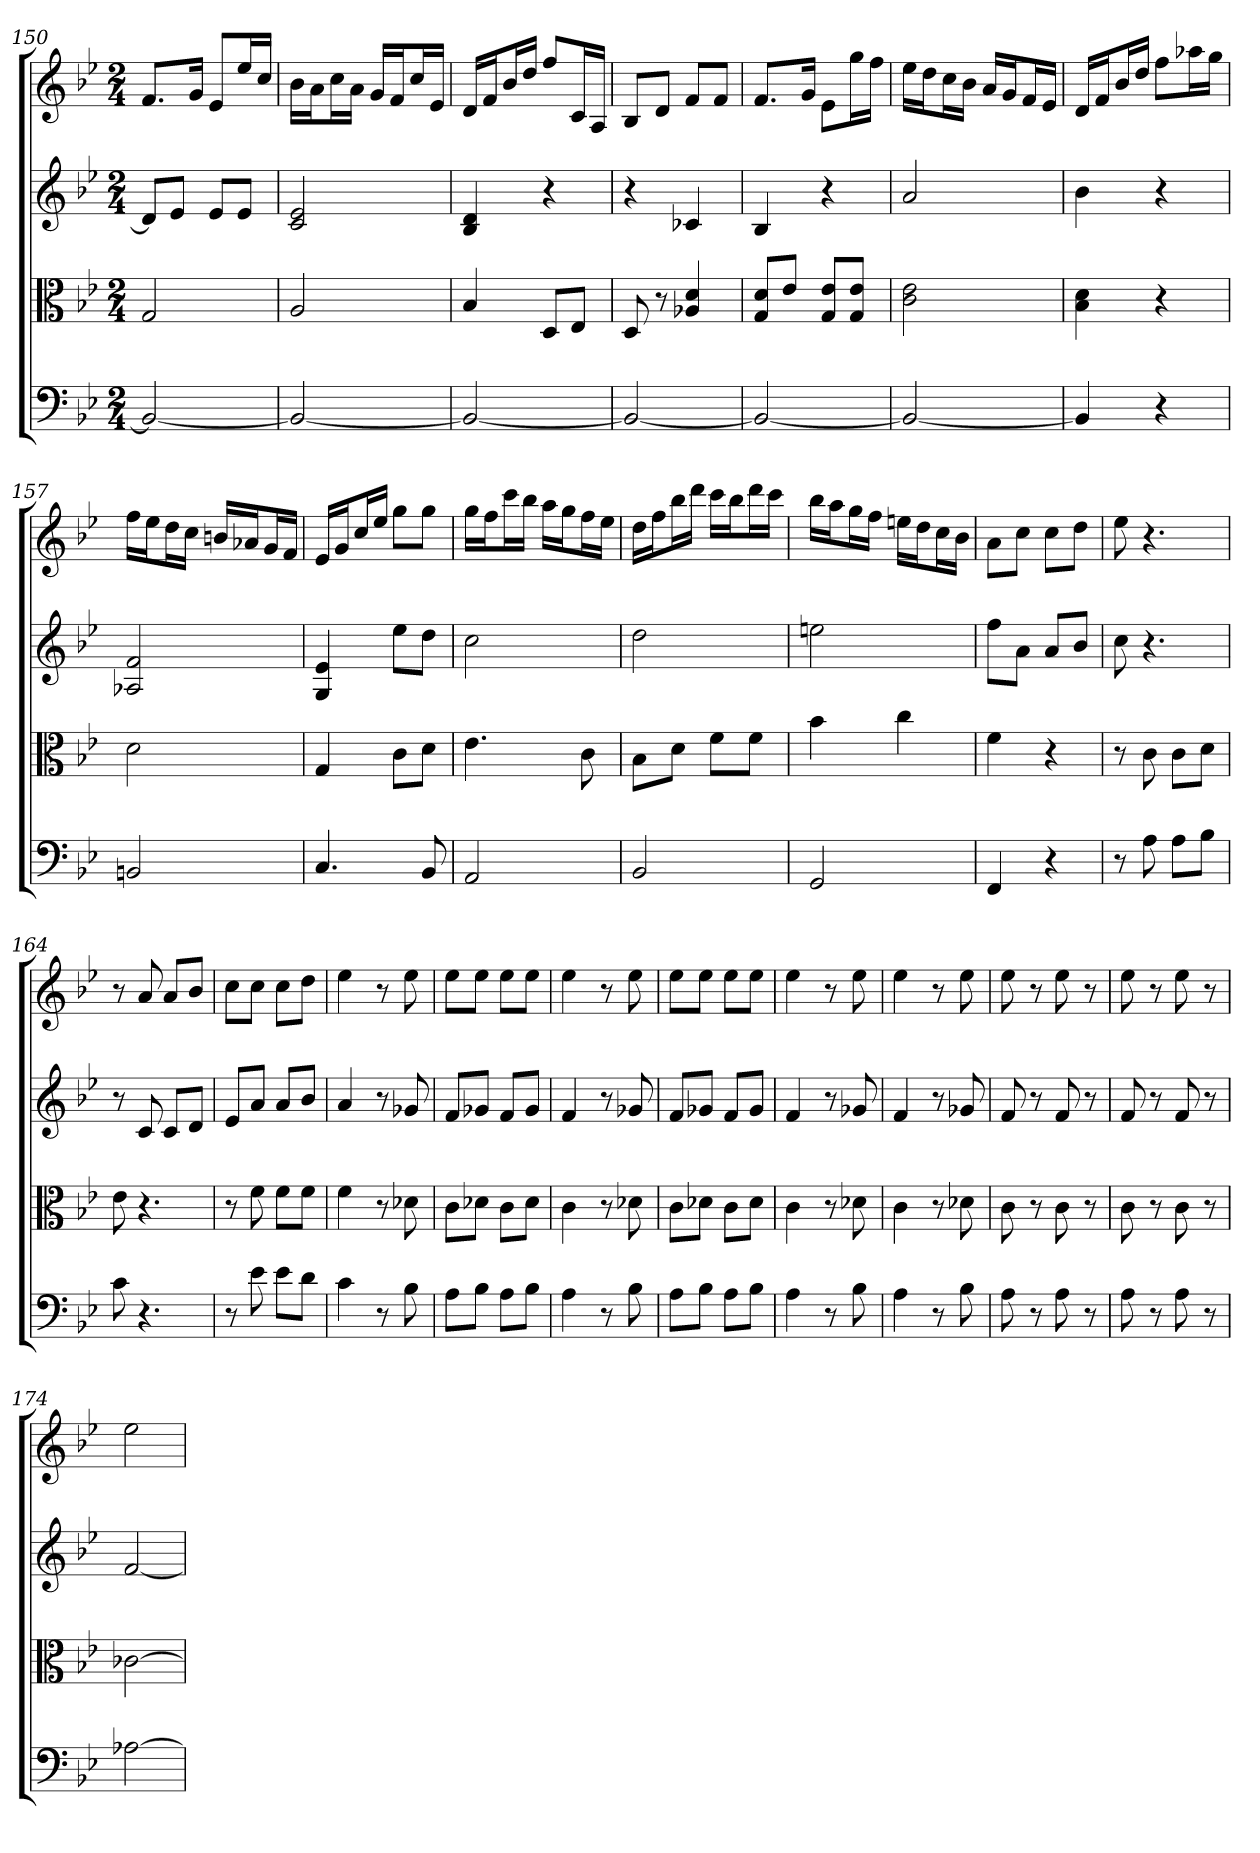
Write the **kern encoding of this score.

**kern	**kern	**kern	**kern
*part4	*part3	*part2	*part1
*staff4	*staff3	*staff2	*staff1
*clefF4	*clefC3	*	*
*k[b-e-]	*k[b-e-]	*k[b-e-]	*k[b-e-]
*B-:	*B-:	*B-:	*B-:
*M2/4	*M2/4	*M2/4	*M2/4
=150	=150	=150	=150
2BB-_	2G	8dL]	8.fL
.	.	8e-J	.
.	.	.	16gJk
.	.	8e-L	8e-L
.	.	8e-J	16ee-L
.	.	.	16ccJJ
=151	=151	=151	=151
2BB-_	2A	2c 2e-	16b-LL
.	.	.	16aJ
.	.	.	16ccL
.	.	.	16aJJ
.	.	.	16gLL
.	.	.	16fJ
.	.	.	16ccL
.	.	.	16e-JJ
=152	=152	=152	=152
2BB-_	4B-	4B- 4d	16dLL
.	.	.	16fJ
.	.	.	16b-L
.	.	.	16ddJJ
.	8D/L	4r	8ffL
.	8E-/J	.	16cL
.	.	.	16AJJ
=153	=153	=153	=153
2BB-_	8D	4r	8B-L
.	8r	.	8dJ
.	4A-X 4d	4c-X	8fL
.	.	.	8fJ
=154	=154	=154	=154
2BB-_	8G/ 8d/L	4B-	8.fL
.	8e-/J	.	.
.	.	.	16gJk
.	8G/ 8e-/L	4r	8e-L
.	8G/ 8e-/J	.	16ggL
.	.	.	16ffJJ
=155	=155	=155	=155
2BB-_	2c 2e-	2a	16ee-LL
.	.	.	16ddJ
.	.	.	16ccL
.	.	.	16b-JJ
.	.	.	16aLL
.	.	.	16gJ
.	.	.	16fL
.	.	.	16e-JJ
=156	=156	=156	=156
4BB-]	4B- 4d	4b-	16dLL
.	.	.	16fJ
.	.	.	16b-L
.	.	.	16ddJJ
4r	4r	4r	8ffL
.	.	.	16aa-XL
.	.	.	16ggJJ
=157	=157	=157	=157
2BBn	2d	2A-X 2f	16ffLL
.	.	.	16ee-J
.	.	.	16ddL
.	.	.	16ccJJ
.	.	.	16bnLL
.	.	.	16a-XJ
.	.	.	16gL
.	.	.	16fJJ
=158	=158	=158	=158
4.C	4G	4G 4e-	16e-LL
.	.	.	16gJ
.	.	.	16ccL
.	.	.	16ee-JJ
.	8c\L	8ee-L	8ggL
8BB-	8d\J	8ddJ	8ggJ
=159	=159	=159	=159
2AA	4.e-	2cc	16ggLL
.	.	.	16ffJ
.	.	.	16cccL
.	.	.	16bb-JJ
.	.	.	16aaLL
.	.	.	16ggJ
.	8c	.	16ffL
.	.	.	16ee-JJ
=160	=160	=160	=160
2BB-	8B-\L	2dd	16ddLL
.	.	.	16ffJ
.	8d\J	.	16bb-L
.	.	.	16dddJJ
.	8f\L	.	16cccLL
.	.	.	16bb-J
.	8f\J	.	16dddL
.	.	.	16cccJJ
=161	=161	=161	=161
2GG	4b-	2een	16bb-LL
.	.	.	16aaJ
.	.	.	16ggL
.	.	.	16ffJJ
.	4cc	.	16eenLL
.	.	.	16ddJ
.	.	.	16ccL
.	.	.	16b-JJ
=162	=162	=162	=162
4FF	4f	8ffL	8aL
.	.	8aJ	8ccJ
4r	4r	8aL	8ccL
.	.	8b-J	8ddJ
=163	=163	=163	=163
8r	8r	8cc	8ee-
8A	8c	4.r	4.r
8A\L	8c\L	.	.
8B-\J	8d\J	.	.
=164	=164	=164	=164
8c	8e-	8r	8r
4.r	4.r	8c	8a
.	.	8cL	8aL
.	.	8dJ	8b-J
=165	=165	=165	=165
8r	8r	8e-L	8ccL
8e-	8f	8aJ	8ccJ
8e-\L	8f\L	8aL	8ccL
8d\J	8f\J	8b-J	8ddJ
=166	=166	=166	=166
4c	4f	4a	4ee-
8r	8r	8r	8r
8B-	8d-X	8g-X	8ee-
=167	=167	=167	=167
8A\L	8c\L	8fL	8ee-L
8B-\J	8d-X\J	8g-XJ	8ee-J
8A\L	8c\L	8fL	8ee-L
8B-\J	8d-\J	8g-J	8ee-J
=168	=168	=168	=168
4A	4c	4f	4ee-
8r	8r	8r	8r
8B-	8d-X	8g-X	8ee-
=169	=169	=169	=169
8A\L	8c\L	8fL	8ee-L
8B-\J	8d-X\J	8g-XJ	8ee-J
8A\L	8c\L	8fL	8ee-L
8B-\J	8d-\J	8g-J	8ee-J
=170	=170	=170	=170
4A	4c	4f	4ee-
8r	8r	8r	8r
8B-	8d-X	8g-X	8ee-
=171	=171	=171	=171
4A	4c	4f	4ee-
8r	8r	8r	8r
8B-	8d-X	8g-X	8ee-
=172	=172	=172	=172
8A	8c	8f	8ee-
8r	8r	8r	8r
8A	8c	8f	8ee-
8r	8r	8r	8r
=173	=173	=173	=173
8A	8c	8f	8ee-
8r	8r	8r	8r
8A	8c	8f	8ee-
8r	8r	8r	8r
=174	=174	=174	=174
[2A-X	[2c-X	[2f	2ee-
=	=	=	=
*-	*-	*-	*-
